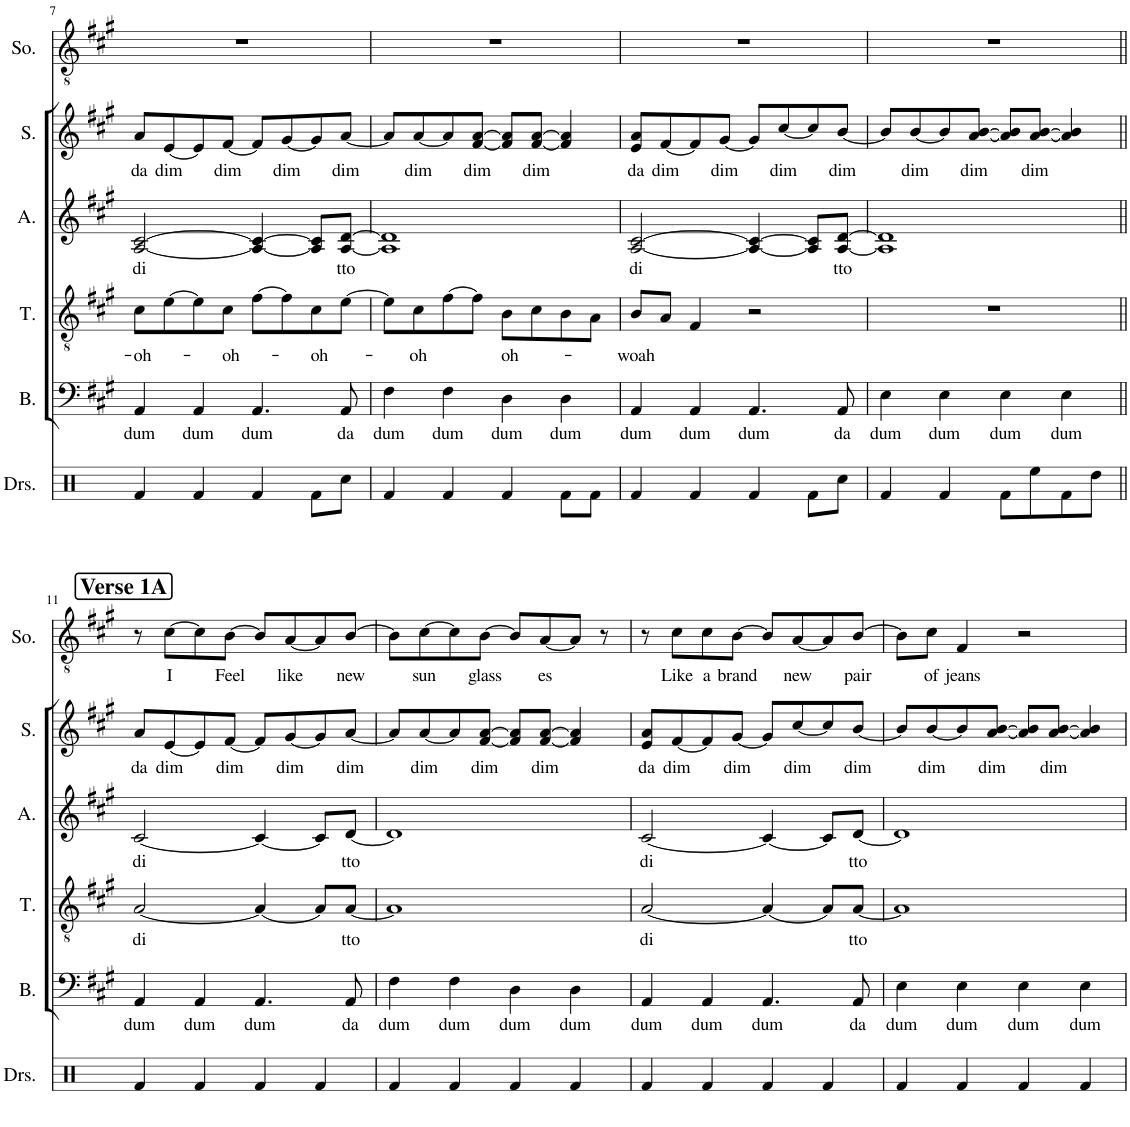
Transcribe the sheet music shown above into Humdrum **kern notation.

**kern	**kern	**text	**kern	**text	**kern	**text	**kern	**text	**kern	**text
*part6	*part5	*part5	*part4	*part4	*part3	*part3	*part2	*part2	*part1	*part1
*staff6	*staff5	*staff5	*staff4	*staff4	*staff3	*staff3	*staff2	*staff2	*staff1	*staff1
*I"Drumset	*I"Bass	*	*I"Tenor	*	*I"Alto	*	*I"Soprano	*	*I"Soloist	*
*I'Drs.	*I'B.	*	*I'T.	*	*I'A.	*	*I'S.	*	*I'So.	*
!!LO:PB:g=z
*clefX	*clefF4	*	*clefGv2	*	*clefG2	*	*clefG2	*	*clefGv2	*
*k[]	*k[f#c#g#]	*	*k[f#c#g#]	*	*k[f#c#g#]	*	*k[f#c#g#]	*	*k[f#c#g#]	*
*M4/4	*M4/4	*	*M4/4	*	*M4/4	*	*M4/4	*	*M4/4	*
=7	=7	=7	=7	=7	=7	=7	=7	=7	=7	=7
!	!	!LO:LY:b	!	!LO:LY:b	!	!LO:LY:b	!	!LO:LY:b	!	!
4Rf/	4AA/	dum	8c#\L	-oh-	[2A/ [2c#/	di	8a/L	da	1r	.
!	!	!	!	!	!	!	!	!LO:LY:b	!	!
.	.	.	[8e\	.	.	.	[8e/	dim	.	.
!	!	!LO:LY:b	!	!	!	!	!	!	!	!
4Rf/	4AA/	dum	8e\]	.	.	.	8e/]	.	.	.
!	!	!	!	!LO:LY:b	!	!	!	!LO:LY:b	!	!
.	.	.	8c#\J	oh-	.	.	[8f#/J	dim	.	.
!	!	!LO:LY:b	!	!	!	!	!	!	!	!
4Rf/	4.AA/	dum	[8f#\L	.	4A/_ 4c#/_	.	8f#/L]	.	.	.
!	!	!	!	!	!	!	!	!LO:LY:b	!	!
.	.	.	8f#\]	.	.	.	[8g#/	dim	.	.
!	!	!	!	!LO:LY:b	!	!	!	!	!	!
8Rf\L	.	.	8c#\	-oh-	8A/] 8c#/]L	.	8g#/]	.	.	.
!	!	!LO:LY:b	!	!	!	!LO:LY:b	!	!LO:LY:b	!	!
8Rcc\J	8AA/	da	[8e\J	.	[8A/ [8d/J	tto	[8a/J	dim	.	.
=8	=8	=8	=8	=8	=8	=8	=8	=8	=8	=8
!	!	!LO:LY:b	!	!	!	!	!	!	!	!
4Rf/	4F#\	dum	8e\L]	.	1A] 1d]	.	8a/L]	.	1r	.
!	!	!	!	!LO:LY:b	!	!	!	!LO:LY:b	!	!
.	.	.	8c#\	-oh	.	.	[8a/	dim	.	.
!	!	!LO:LY:b	!	!	!	!	!	!	!	!
4Rf/	4F#\	dum	[8f#\	.	.	.	8a/]	.	.	.
!	!	!	!	!	!	!	!	!LO:LY:b	!	!
.	.	.	8f#\J]	.	.	.	[8f#/ [8a/J	dim	.	.
!	!	!LO:LY:b	!	!LO:LY:b	!	!	!	!	!	!
4Rf/	4D\	dum	8B\L	oh-	.	.	8f#/] 8a/]L	.	.	.
!	!	!	!	!	!	!	!	!LO:LY:b	!	!
.	.	.	8c#\	.	.	.	[8f#/ [8a/J	dim	.	.
!	!	!LO:LY:b	!	!	!	!	!	!	!	!
8Rf\L	4D\	dum	8B\	.	.	.	4f#/] 4a/]	.	.	.
8Rf\J	.	.	8A\J	.	.	.	.	.	.	.
=9	=9	=9	=9	=9	=9	=9	=9	=9	=9	=9
!	!	!LO:LY:b	!	!LO:LY:b	!	!LO:LY:b	!	!LO:LY:b	!	!
4Rf/	4AA/	dum	8B/L	woah	[2A/ [2c#/	di	8e/ 8a/L	da	1r	.
!	!	!	!	!	!	!	!	!LO:LY:b	!	!
.	.	.	8A/J	.	.	.	[8f#/	dim	.	.
!	!	!LO:LY:b	!	!	!	!	!	!	!	!
4Rf/	4AA/	dum	4F#/	.	.	.	8f#/]	.	.	.
!	!	!	!	!	!	!	!	!LO:LY:b	!	!
.	.	.	.	.	.	.	[8g#/J	dim	.	.
!	!	!LO:LY:b	!	!	!	!	!	!	!	!
4Rf/	4.AA/	dum	2r	.	4A/_ 4c#/_	.	8g#/L]	.	.	.
!	!	!	!	!	!	!	!	!LO:LY:b	!	!
.	.	.	.	.	.	.	[8cc#/	dim	.	.
8Rf\L	.	.	.	.	8A/] 8c#/]L	.	8cc#/]	.	.	.
!	!	!LO:LY:b	!	!	!	!LO:LY:b	!	!LO:LY:b	!	!
8Rcc\J	8AA/	da	.	.	[8A/ [8d/J	tto	[8b/J	dim	.	.
=10	=10	=10	=10	=10	=10	=10	=10	=10	=10	=10
!	!	!LO:LY:b	!	!	!	!	!	!	!	!
4Rf/	4E\	dum	1r	.	1A] 1d]	.	8b/L]	.	1r	.
!	!	!	!	!	!	!	!	!LO:LY:b	!	!
.	.	.	.	.	.	.	[8b/	dim	.	.
!	!	!LO:LY:b	!	!	!	!	!	!	!	!
4Rf/	4E\	dum	.	.	.	.	8b/]	.	.	.
!	!	!	!	!	!	!	!	!LO:LY:b	!	!
.	.	.	.	.	.	.	[8a/ [8b/J	dim	.	.
!	!	!LO:LY:b	!	!	!	!	!	!	!	!
8Rf\L	4E\	dum	.	.	.	.	8a/] 8b/]L	.	.	.
!	!	!	!	!	!	!	!	!LO:LY:b	!	!
8Ree\	.	.	.	.	.	.	[8a/ [8b/J	dim	.	.
!	!	!LO:LY:b	!	!	!	!	!	!	!	!
8Rf\	4E\	dum	.	.	.	.	4a/] 4b/]	.	.	.
8Rdd\J	.	.	.	.	.	.	.	.	.	.
!!LO:LB:g=z
!!LO:REH:place=s1:a:B:cj:fs=14:t=Verse 1A
=11||	=11||	=11||	=11||	=11||	=11||	=11||	=11||	=11||	=11||	=11||
!	!	!LO:LY:b	!	!LO:LY:b	!	!LO:LY:b	!	!LO:LY:b	!	!
4Rf/	4AA/	dum	[2A/	di	[2c#/	di	8a/L	da	8r	.
!	!	!	!	!	!	!	!	!LO:LY:b	!	!LO:LY:b
.	.	.	.	.	.	.	[8e/	dim	[8c#\L	I
!	!	!LO:LY:b	!	!	!	!	!	!	!	!
4Rf/	4AA/	dum	.	.	.	.	8e/]	.	8c#\]	.
!	!	!	!	!	!	!	!	!LO:LY:b	!	!LO:LY:b
.	.	.	.	.	.	.	[8f#/J	dim	[8B\J	Feel
!	!	!LO:LY:b	!	!	!	!	!	!	!	!
4Rf/	4.AA/	dum	4A/_	.	4c#/_	.	8f#/L]	.	8B/L]	.
!	!	!	!	!	!	!	!	!LO:LY:b	!	!LO:LY:b
.	.	.	.	.	.	.	[8g#/	dim	[8A/	like
4Rf/	.	.	8A/L]	.	8c#/L]	.	8g#/]	.	8A/]	.
!	!	!LO:LY:b	!	!LO:LY:b	!	!LO:LY:b	!	!LO:LY:b	!	!LO:LY:b
.	8AA/	da	[8A/J	tto	[8d/J	tto	[8a/J	dim	[8B/J	new
=12	=12	=12	=12	=12	=12	=12	=12	=12	=12	=12
!	!	!LO:LY:b	!	!	!	!	!	!	!	!
4Rf/	4F#\	dum	1A]	.	1d]	.	8a/L]	.	8B\L]	.
!	!	!	!	!	!	!	!	!LO:LY:b	!	!LO:LY:b
.	.	.	.	.	.	.	[8a/	dim	[8c#\	sun
!	!	!LO:LY:b	!	!	!	!	!	!	!	!
4Rf/	4F#\	dum	.	.	.	.	8a/]	.	8c#\]	.
!	!	!	!	!	!	!	!	!LO:LY:b	!	!LO:LY:b
.	.	.	.	.	.	.	[8f#/ [8a/J	dim	[8B\J	glass
!	!	!LO:LY:b	!	!	!	!	!	!	!	!
4Rf/	4D\	dum	.	.	.	.	8f#/] 8a/]L	.	8B/L]	.
!	!	!	!	!	!	!	!	!LO:LY:b	!	!LO:LY:b
.	.	.	.	.	.	.	[8f#/ [8a/J	dim	[8A/	es
!	!	!LO:LY:b	!	!	!	!	!	!	!	!
4Rf/	4D\	dum	.	.	.	.	4f#/] 4a/]	.	8A/J]	.
.	.	.	.	.	.	.	.	.	8r	.
=13	=13	=13	=13	=13	=13	=13	=13	=13	=13	=13
!	!	!LO:LY:b	!	!LO:LY:b	!	!LO:LY:b	!	!LO:LY:b	!	!
4Rf/	4AA/	dum	[2A/	di	[2c#/	di	8e/ 8a/L	da	8r	.
!	!	!	!	!	!	!	!	!LO:LY:b	!	!LO:LY:b
.	.	.	.	.	.	.	[8f#/	dim	8c#\L	Like
!	!	!LO:LY:b	!	!	!	!	!	!	!	!LO:LY:b
4Rf/	4AA/	dum	.	.	.	.	8f#/]	.	8c#\	a
!	!	!	!	!	!	!	!	!LO:LY:b	!	!LO:LY:b
.	.	.	.	.	.	.	[8g#/J	dim	[8B\J	brand
!	!	!LO:LY:b	!	!	!	!	!	!	!	!
4Rf/	4.AA/	dum	4A/_	.	4c#/_	.	8g#/L]	.	8B/L]	.
!	!	!	!	!	!	!	!	!LO:LY:b	!	!LO:LY:b
.	.	.	.	.	.	.	[8cc#/	dim	[8A/	new
4Rf/	.	.	8A/L]	.	8c#/L]	.	8cc#/]	.	8A/]	.
!	!	!LO:LY:b	!	!LO:LY:b	!	!LO:LY:b	!	!LO:LY:b	!	!LO:LY:b
.	8AA/	da	[8A/J	tto	[8d/J	tto	[8b/J	dim	[8B/J	pair
=14	=14	=14	=14	=14	=14	=14	=14	=14	=14	=14
!	!	!LO:LY:b	!	!	!	!	!	!	!	!
4Rf/	4E\	dum	1A]	.	1d]	.	8b/L]	.	8B\L]	.
!	!	!	!	!	!	!	!	!LO:LY:b	!	!LO:LY:b
.	.	.	.	.	.	.	[8b/	dim	8c#\J	of
!	!	!LO:LY:b	!	!	!	!	!	!	!	!LO:LY:b
4Rf/	4E\	dum	.	.	.	.	8b/]	.	4F#/	jeans
!	!	!	!	!	!	!	!	!LO:LY:b	!	!
.	.	.	.	.	.	.	[8a/ [8b/J	dim	.	.
!	!	!LO:LY:b	!	!	!	!	!	!	!	!
4Rf/	4E\	dum	.	.	.	.	8a/] 8b/]L	.	2r	.
!	!	!	!	!	!	!	!	!LO:LY:b	!	!
.	.	.	.	.	.	.	[8a/ [8b/J	dim	.	.
!	!	!LO:LY:b	!	!	!	!	!	!	!	!
4Rf/	4E\	dum	.	.	.	.	4a/] 4b/]	.	.	.
=	=	=	=	=	=	=	=	=	=	=
*-	*-	*-	*-	*-	*-	*-	*-	*-	*-	*-
